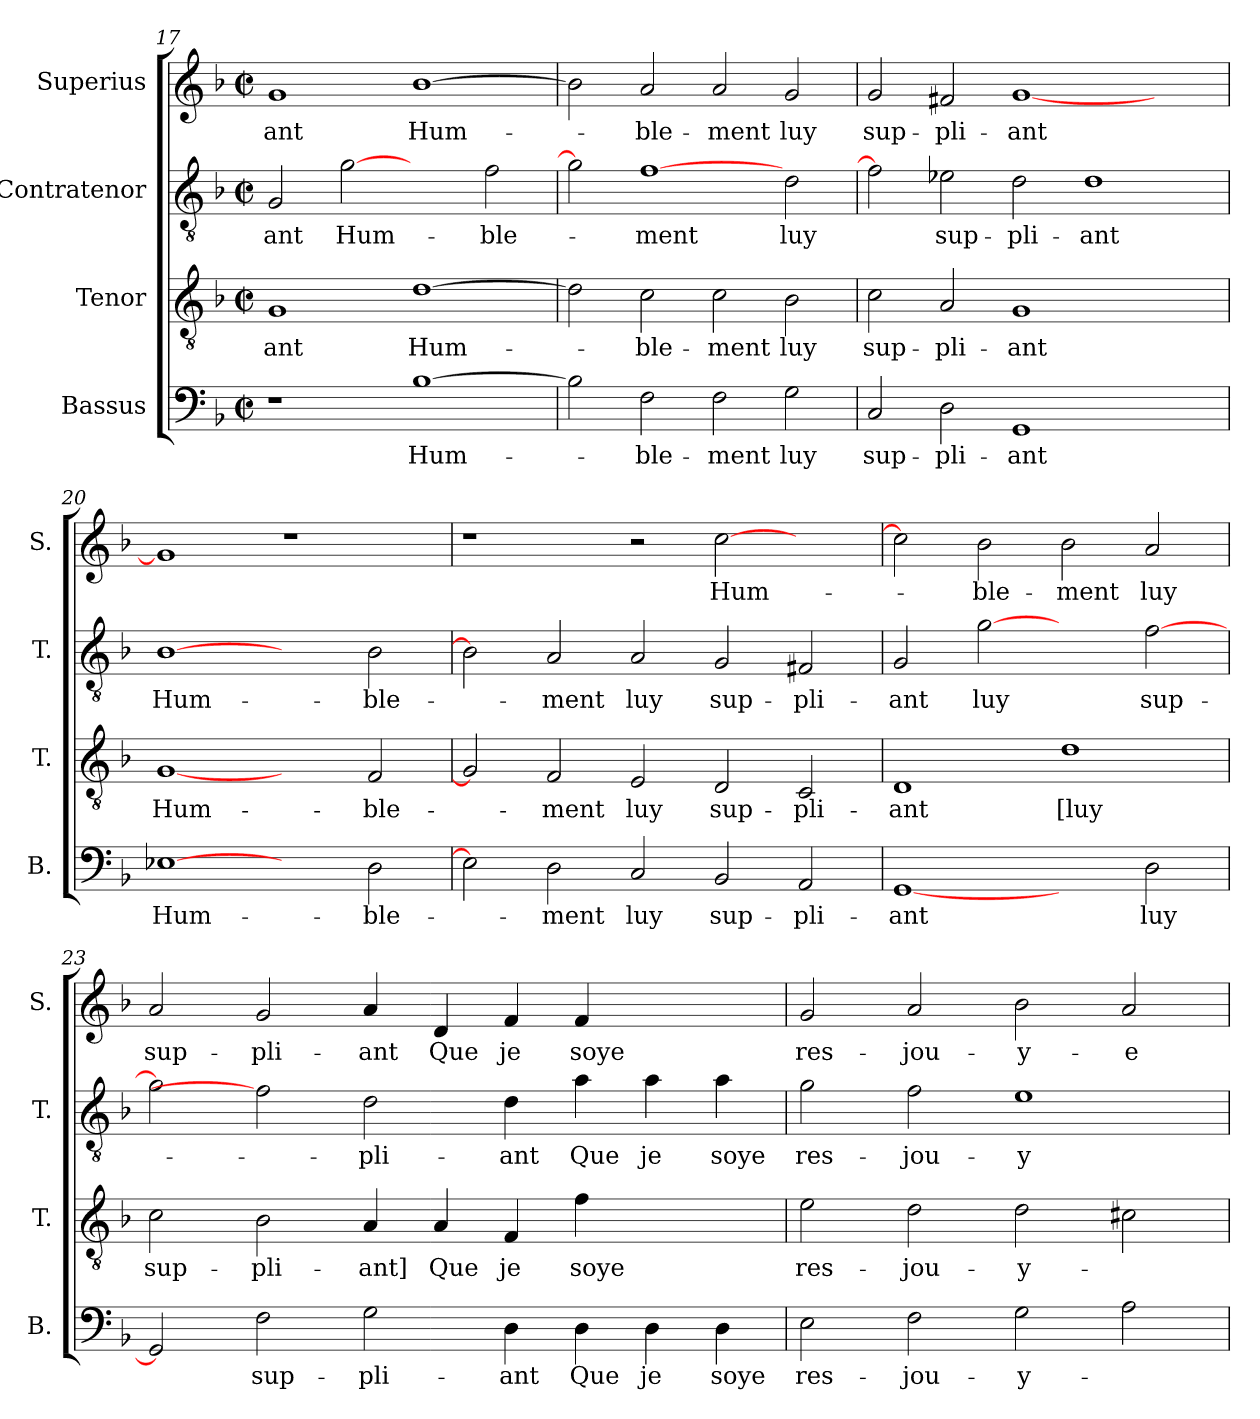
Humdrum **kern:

**kern	**text	**kern	**text	**kern	**text	**kern	**text
*part4	*part4	*part3	*part3	*part2	*part2	*part1	*part1
*staff4	*staff4	*staff3	*staff3	*staff2	*staff2	*staff1	*staff1
*I"Bassus	*	*I"Tenor	*	*I"Contratenor	*	*I"Superius	*
*I'B.	*	*I'T.	*	*I'T.	*	*I'S.	*
*clefF4	*	*clefGv2	*	*clefGv2	*	*clefG2	*
*k[b-]	*	*k[b-]	*	*k[b-]	*	*k[b-]	*
*F:	*	*F:	*	*F:	*	*F:	*
*M2/2	*	*M2/2	*	*M2/2	*	*M2/2	*
*met(c|)	*	*met(c|)	*	*met(c|)	*	*met(c|)	*
=17	=17	=17	=17	=17	=17	=17	=17
1r	.	1G/	-ant	2G/	-ant	1g/	-ant
.	.	.	.	[2g\	Hum-	.	.
[1B-\	Hum-	[1d\	Hum-	2ryy	.	[1b-\	Hum-
.	.	.	.	2f\	-ble-	.	.
!!LO:LB:g=z
=18	=18	=18	=18	=18	=18	=18	=18
2B-\]	.	2d\]	.	2g\]	.	2b-\]	.
2F\	-ble-	2c\	-ble-	[1f\	-ment	2a/	-ble-
2F\	-ment	2c\	-ment	.	.	2a/	-ment
2G\	luy	2B-\	luy	2d\	luy	2g/	luy
=19	=19	=19	=19	=19	=19	=19	=19
2C/	sup-	2c\	sup-	2f\]	.	2g/	sup-
2D\	-pli-	2A/	-pli-	2e-X\	sup-	2f#X/	-pli-
1GG/	-ant	1G/	-ant	2d\	-pli-	[1g/	-ant
.	.	.	.	1d\	-ant	.	.
2ryy	.	2ryy	.	.	.	2ryy	.
=20	=20	=20	=20	=20	=20	=20	=20
[1E-X\	Hum-	[1G/	Hum-	[1B-\	Hum-	1g/]	.
2ryy	.	2ryy	.	2ryy	.	1r	.
2D\	-ble-	2F/	-ble-	2B-\	-ble-	.	.
=21	=21	=21	=21	=21	=21	=21	=21
2E-\]	.	2G/]	.	2B-\]	.	1r	.
2D\	-ment	2F/	-ment	2A/	-ment	.	.
2C/	luy	2E/	luy	2A/	luy	2r	.
2BB-/	sup-	2D/	sup-	2G/	sup-	[2cc\	Hum-
2AA/	-pli-	2C/	-pli-	2F#X/	-pli-	2ryy	.
=22	=22	=22	=22	=22	=22	=22	=22
[1GG/	-ant	1D/	-ant	2G/	-ant	2cc\]	.
.	.	.	.	[2g\	luy	2b-\	-ble-
2ryy	.	1d\	[luy	2ryy	.	2b-\	-ment
2D\	luy	.	.	[2f\	sup-	2a/	luy
=23	=23	=23	=23	=23	=23	=23	=23
2GG/]	.	2c\	sup-	2g\]	.	2a/	sup-
2F\	sup-	2B-\	-pli-	2f\]	.	2g/	-pli-
2G\	-pli-	4A/	-ant]	2d\	-pli-	4a/	-ant
.	.	4A/	Que	.	.	4d/	Que
4D\	-ant	4F/	je	4d\	-ant	4f/	je
4D\	Que	4f\	soye	4a\	Que	4f/	soye
4D\	je	2ryy	.	4a\	je	2ryy	.
4D\	soye	.	.	4a\	soye	.	.
!!LO:LB:g=z
=24	=24	=24	=24	=24	=24	=24	=24
2E\	res-	2e\	res-	2g\	res-	2g/	res-
2F\	-jou-	2d\	-jou-	2f\	-jou-	2a/	-jou-
2G\	-y-	2d\	-y-	1e\	-y-	2b-\	-y-
2A\	.	2c#X\	.	.	.	2a/	-e
=	=	=	=	=	=	=	=
*-	*-	*-	*-	*-	*-	*-	*-
